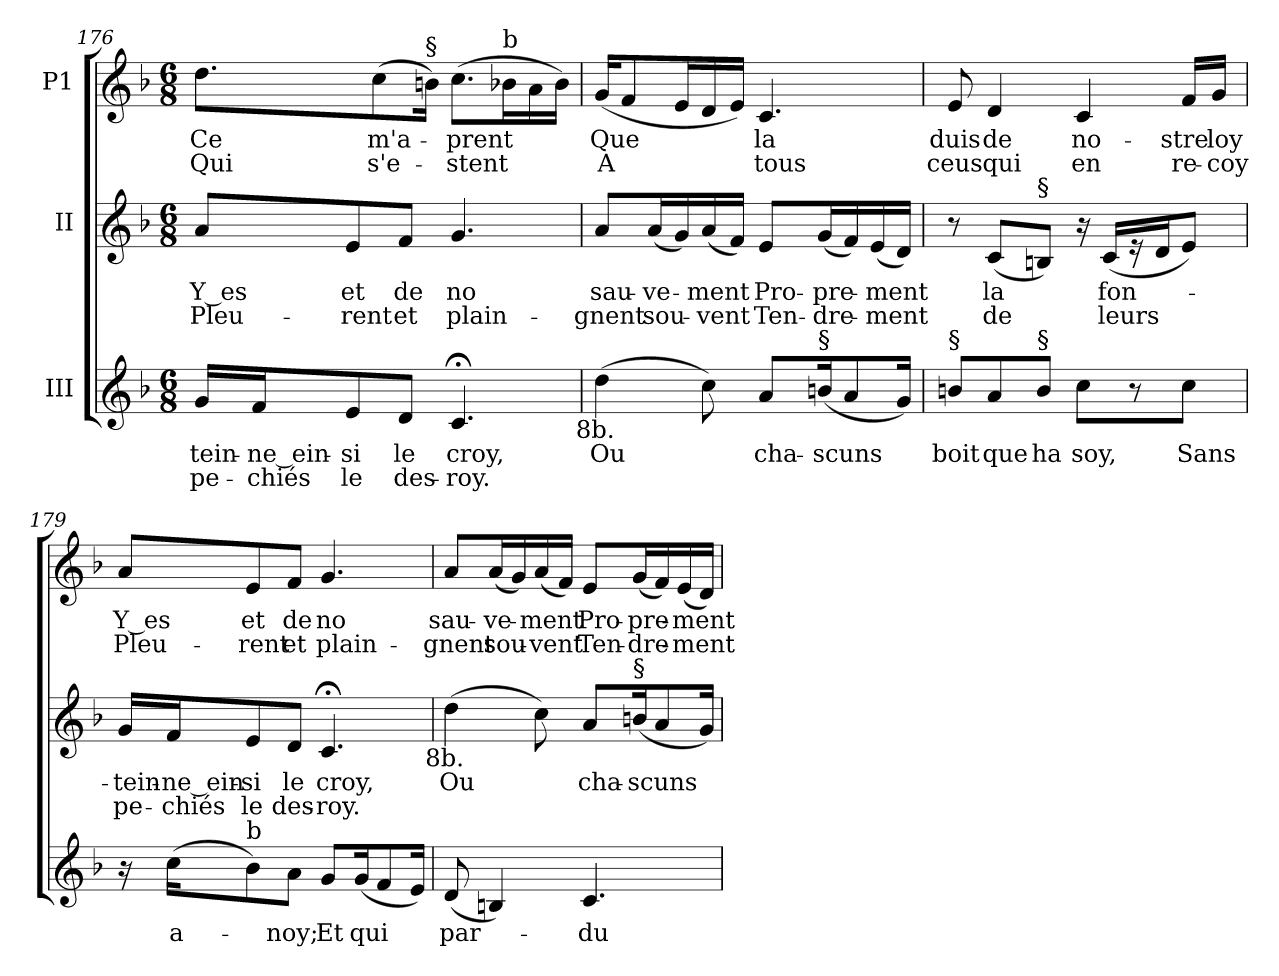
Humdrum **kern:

**kern	**text	**text	**kern	**text	**text	**kern	**text	**text
*part3	*part3	*part3	*part2	*part2	*part2	*part1	*part1	*part1
*staff3	*staff3	*staff3	*staff2	*staff2	*staff2	*staff1	*staff1	*staff1
*I"III	*	*	*I"II	*	*	*I"P1	*	*
*clefG2	*	*	*clefG2	*	*	*clefG2	*	*
*k[b-]	*	*	*k[b-]	*	*	*k[b-]	*	*
*F:	*	*	*F:	*	*	*F:	*	*
*M6/8	*	*	*M6/8	*	*	*M6/8	*	*
=176	=176	=176	=176	=176	=176	=176	=176	=176
!	!LO:LY:b:color=#000000	!LO:LY:b:color=#000000	!	!	!	!	!	!
!	!	!	!	!LO:LY:b:color=#000000	!LO:LY:b:color=#000000	!	!	!
!	!	!	!	!	!	!	!LO:LY:b:color=#000000	!LO:LY:b:color=#000000
16gi/LL	-tein-	pe-	8ai/L	Y_es	Pleu-	8.ddi\L	Ce	Qui
!	!LO:LY:b:color=#000000	!LO:LY:b:color=#000000	!	!	!	!	!	!
16fi/J	-ne_ein-	-chiés	.	.	.	.	.	.
!	!LO:LY:b:color=#000000	!LO:LY:b:color=#000000	!	!	!	!	!	!
!	!	!	!	!LO:LY:b:color=#000000	!LO:LY:b:color=#000000	!	!	!
8ei/	-si	le	8ei/	et	-rent	.	.	.
!	!	!	!	!	!	!	!LO:LY:b:color=#000000	!LO:LY:b:color=#000000
.	.	.	.	.	.	(8cci\	m'a-	s'e-
!	!LO:LY:b:color=#000000	!LO:LY:b:color=#000000	!	!	!	!	!	!
!	!	!	!	!LO:LY:b:color=#000000	!LO:LY:b:color=#000000	!	!	!
8di/J	le	des-	8fi/J	de	et	.	.	.
!	!	!	!	!	!	!LO:TX:a:t=§	!	!
.	.	.	.	.	.	16bi\Jk)	.	.
!	!LO:LY:b:color=#000000	!LO:LY:b:color=#000000	!	!	!	!	!	!
!	!	!	!	!LO:LY:b:color=#000000	!LO:LY:b:color=#000000	!	!	!
!	!	!	!	!	!	!	!LO:LY:b:color=#000000	!LO:LY:b:color=#000000
4.c;i/	croy,	-roy.	4.gi/	no	plain-	(8.cci\L	-prent	-stent
!	!	!	!	!	!	!LO:TX:a:t=b	!	!
.	.	.	.	.	.	16b-i\L	.	.
.	.	.	.	.	.	16ai\	.	.
.	.	.	.	.	.	16b-i\JJ)	.	.
!!LO:LB:g=z
=177	=177	=177	=177	=177	=177	=177	=177	=177
!	!LO:LY:b:color=#000000	!	!	!	!	!	!	!
!	!	!	!	!LO:LY:b:color=#000000	!LO:LY:b:color=#000000	!	!	!
!LO:TX:b:cj:t=8b.	!	!	!	!	!	!	!	!
!	!	!	!	!	!	!	!LO:LY:b:color=#000000	!LO:LY:b:color=#000000
(4ddi\	Ou	.	8ai/L	sau-	-gnent	(16gi/KL	Que	A
.	.	.	.	.	.	8fi/	.	.
!	!	!	!	!LO:LY:b:color=#000000	!LO:LY:b:color=#000000	!	!	!
.	.	.	(16ai/L	-ve-	sou-	.	.	.
.	.	.	16gi/)	.	.	16ei/L	.	.
!	!	!	!	!LO:LY:b:color=#000000	!LO:LY:b:color=#000000	!	!	!
8cci\)	.	.	(16ai/	-ment	-vent	16di/	.	.
.	.	.	16fi/JJ)	.	.	16ei/JJ)	.	.
!	!LO:LY:b:color=#000000	!	!	!	!	!	!	!
!	!	!	!	!LO:LY:b:color=#000000	!LO:LY:b:color=#000000	!	!	!
!	!	!	!	!	!	!	!LO:LY:b:color=#000000	!LO:LY:b:color=#000000
8ai/L	cha-	.	8ei/L	Pro-	Ten-	4.ci/	la	tous
!	!LO:LY:b:color=#000000	!	!	!	!	!	!	!
!LO:TX:a:t=§	!	!	!	!	!	!	!	!
!	!	!	!	!LO:LY:b:color=#000000	!LO:LY:b:color=#000000	!	!	!
(16bi/k	-scuns	.	(16gi/L	-pre-	-dre-	.	.	.
8ai/	.	.	16fi/)	.	.	.	.	.
!	!	!	!	!LO:LY:b:color=#000000	!LO:LY:b:color=#000000	!	!	!
.	.	.	(16ei/	-ment	-ment	.	.	.
16gi/Jk)	.	.	16di/JJ)	.	.	.	.	.
=178	=178	=178	=178	=178	=178	=178	=178	=178
!	!LO:LY:b:color=#000000	!	!	!	!	!	!	!
!LO:TX:a:t=§	!	!	!	!	!	!	!	!
!	!	!	!	!	!	!	!LO:LY:b:color=#000000	!LO:LY:b:color=#000000
8bi/L	boit	.	8r	.	.	8ei/	duis	ceus
!	!LO:LY:b:color=#000000	!	!	!	!	!	!	!
!	!	!	!	!LO:LY:b:color=#000000	!LO:LY:b:color=#000000	!	!	!
!	!	!	!	!	!	!	!LO:LY:b:color=#000000	!LO:LY:b:color=#000000
8ai/	que	.	(8ci/L	la	de	4di/	de	qui
!	!	!	!LO:TX:a:t=§	!	!	!	!	!
!LO:TX:a:t=§	!	!	!	!	!	!	!	!
!	!LO:LY:b:color=#000000	!	!	!	!	!	!	!
8bi/J	ha	.	8Bi/J)	.	.	.	.	.
!	!LO:LY:b:color=#000000	!	!	!	!	!	!	!
!	!	!	!	!	!	!	!LO:LY:b:color=#000000	!LO:LY:b:color=#000000
8cci\L	soy,	.	16r	.	.	4ci/	no-	en
!	!	!	!	!LO:LY:b:color=#000000	!LO:LY:b:color=#000000	!	!	!
.	.	.	(16ci/LL	fon-	leurs	.	.	.
8r	.	.	16r	.	.	.	.	.
.	.	.	16di/J	.	.	.	.	.
!	!LO:LY:b:color=#000000	!	!	!	!	!	!	!
!	!	!	!	!	!	!	!LO:LY:b:color=#000000	!LO:LY:b:color=#000000
8cci\J	Sans	.	8ei/J)	.	.	16fi/LL	-stre	re-
!	!	!	!	!	!	!	!LO:LY:b:color=#000000	!LO:LY:b:color=#000000
.	.	.	.	.	.	16gi/JJ	loy	-coy
=179	=179	=179	=179	=179	=179	=179	=179	=179
!	!	!	!	!LO:LY:b:color=#000000	!LO:LY:b:color=#000000	!	!	!
!	!	!	!	!	!	!	!LO:LY:b:color=#000000	!LO:LY:b:color=#000000
16r	.	.	16gi/LL	-tein-	pe-	8ai/L	Y_es	Pleu-
!	!LO:LY:b:color=#000000	!	!	!	!	!	!	!
!	!	!	!	!LO:LY:b:color=#000000	!LO:LY:b:color=#000000	!	!	!
(16cci\KL	a-	.	16fi/J	-ne_ein-	-chiés	.	.	.
!	!	!	!	!LO:LY:b:color=#000000	!LO:LY:b:color=#000000	!	!	!
!LO:TX:a:t=b	!	!	!	!	!	!	!	!
!	!	!	!	!	!	!	!LO:LY:b:color=#000000	!LO:LY:b:color=#000000
8b-i\)	.	.	8ei/	-si	le	8ei/	et	-rent
!	!LO:LY:b:color=#000000	!	!	!	!	!	!	!
!	!	!	!	!LO:LY:b:color=#000000	!LO:LY:b:color=#000000	!	!	!
!	!	!	!	!	!	!	!LO:LY:b:color=#000000	!LO:LY:b:color=#000000
8ai\J	-noy;	.	8di/J	le	des-	8fi/J	de	et
!	!LO:LY:b:color=#000000	!	!	!	!	!	!	!
!	!	!	!	!LO:LY:b:color=#000000	!LO:LY:b:color=#000000	!	!	!
!	!	!	!	!	!	!	!LO:LY:b:color=#000000	!LO:LY:b:color=#000000
8gi/L	Et	.	4.c;i/	croy,	-roy.	4.gi/	no	plain-
!	!LO:LY:b:color=#000000	!	!	!	!	!	!	!
(16gi/k	qui	.	.	.	.	.	.	.
8fi/	.	.	.	.	.	.	.	.
16ei/Jk)	.	.	.	.	.	.	.	.
!!LO:LB:g=z
=180	=180	=180	=180	=180	=180	=180	=180	=180
!	!LO:LY:b:color=#000000	!	!	!	!	!	!	!
!	!	!	!	!LO:LY:b:color=#000000	!	!	!	!
!	!	!	!LO:TX:b:cj:t=8b.	!	!	!	!	!
!	!	!	!	!	!	!	!LO:LY:b:color=#000000	!LO:LY:b:color=#000000
(8di/	par-	.	(4ddi\	Ou	.	8ai/L	sau-	-gnent
!	!	!	!	!	!	!	!LO:LY:b:color=#000000	!LO:LY:b:color=#000000
4Bni/)	.	.	.	.	.	(16ai/L	-ve-	sou-
.	.	.	.	.	.	16gi/)	.	.
!	!	!	!	!	!	!	!LO:LY:b:color=#000000	!LO:LY:b:color=#000000
.	.	.	8cci\)	.	.	(16ai/	-ment	-vent
.	.	.	.	.	.	16fi/JJ)	.	.
!	!LO:LY:b:color=#000000	!	!	!	!	!	!	!
!	!	!	!	!LO:LY:b:color=#000000	!	!	!	!
!	!	!	!	!	!	!	!LO:LY:b:color=#000000	!LO:LY:b:color=#000000
4.ci/	-du-	.	8ai/L	cha-	.	8ei/L	Pro-	Ten-
!	!	!	!	!LO:LY:b:color=#000000	!	!	!	!
!	!	!	!LO:TX:a:t=§	!	!	!	!	!
!	!	!	!	!	!	!	!LO:LY:b:color=#000000	!LO:LY:b:color=#000000
.	.	.	(16bi/k	-scuns	.	(16gi/L	-pre-	-dre-
.	.	.	8ai/	.	.	16fi/)	.	.
!	!	!	!	!	!	!	!LO:LY:b:color=#000000	!LO:LY:b:color=#000000
.	.	.	.	.	.	(16ei/	-ment	-ment
.	.	.	16gi/Jk)	.	.	16di/JJ)	.	.
=	=	=	=	=	=	=	=	=
*-	*-	*-	*-	*-	*-	*-	*-	*-
